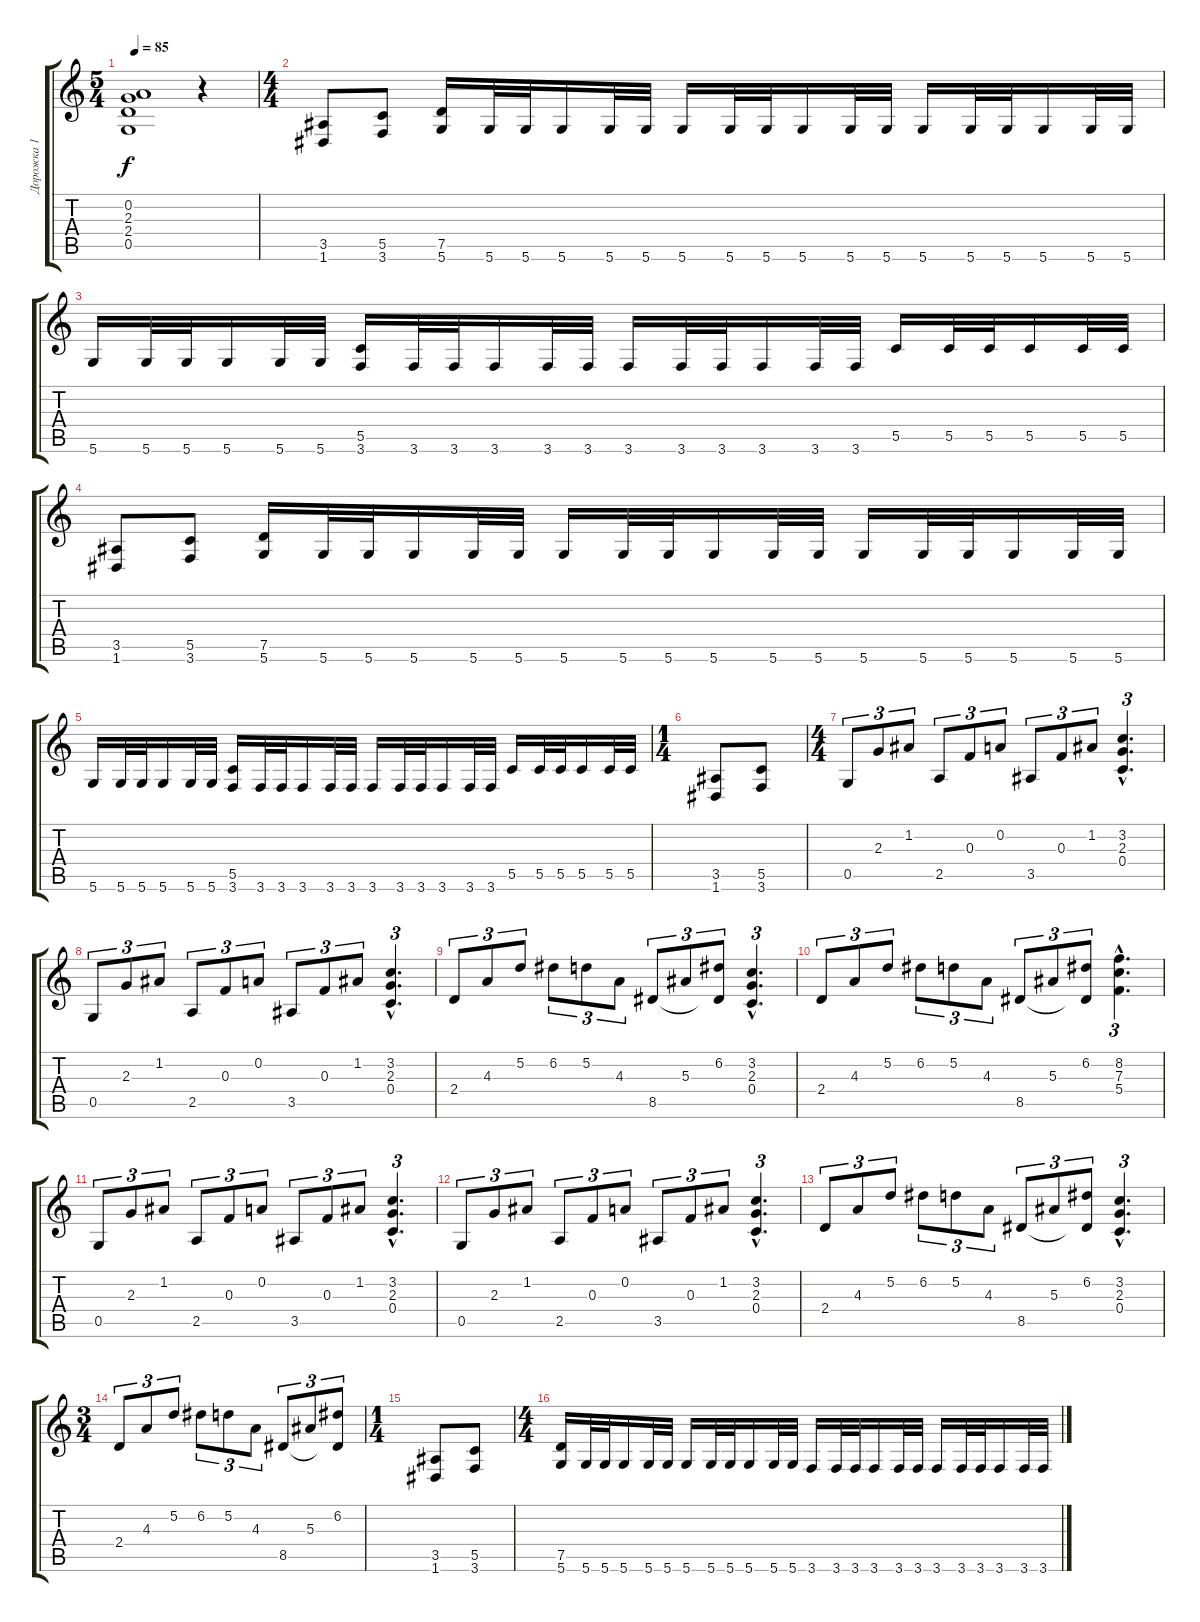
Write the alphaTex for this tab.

\track ("Дорожка 1" "Дорожка 1") {instrument distortionguitar}
\staff {score tabs}
\tuning (D4 A3 F3 C3 G2 D2) {hide}
\ts (5 4)
\tempo 85
\clef g2
\ks c
(0.2 2.3 2.4 0.5).1{dy f} r.4 |
\ts (4 4)
(3.5 1.6).8 (5.5 3.6).8 (7.5 5.6).16 5.6.32 5.6.32 5.6.16 5.6.32 5.6.32 5.6.16 5.6.32 5.6.32 5.6.16 5.6.32 5.6.32 5.6.16 5.6.32 5.6.32 5.6.16 5.6.32 5.6.32 |
5.6.16 5.6.32 5.6.32 5.6.16 5.6.32 5.6.32 (5.5 3.6).16 3.6.32 3.6.32 3.6.16 3.6.32 3.6.32 3.6.16 3.6.32 3.6.32 3.6.16 3.6.32 3.6.32 5.5.16 5.5.32 5.5.32 5.5.16 5.5.32 5.5.32 |
(3.5 1.6).8 (5.5 3.6).8 (7.5 5.6).16 5.6.32 5.6.32 5.6.16 5.6.32 5.6.32 5.6.16 5.6.32 5.6.32 5.6.16 5.6.32 5.6.32 5.6.16 5.6.32 5.6.32 5.6.16 5.6.32 5.6.32 |
5.6.16 5.6.32 5.6.32 5.6.16 5.6.32 5.6.32 (5.5 3.6).16 3.6.32 3.6.32 3.6.16 3.6.32 3.6.32 3.6.16 3.6.32 3.6.32 3.6.16 3.6.32 3.6.32 5.5.16 5.5.32 5.5.32 5.5.16 5.5.32 5.5.32 |
\ts (1 4)
(3.5 1.6).8 (5.5 3.6).8 |
\ts (4 4)
0.5.8{tu (3 2)} 2.3.8{tu (3 2)} 1.2.8{tu (3 2)} 2.5.8{tu (3 2)} 0.3.8{tu (3 2)} 0.2.8{tu (3 2)} 3.5.8{tu (3 2)} 0.3.8{tu (3 2)} 1.2.8{tu (3 2)} (3.2{hac} 2.3{hac} 0.4{hac}).4{d tu (3 2)} |
0.5.8{tu (3 2)} 2.3.8{tu (3 2)} 1.2.8{tu (3 2)} 2.5.8{tu (3 2)} 0.3.8{tu (3 2)} 0.2.8{tu (3 2)} 3.5.8{tu (3 2)} 0.3.8{tu (3 2)} 1.2.8{tu (3 2)} (3.2{hac} 2.3{hac} 0.4{hac}).4{d tu (3 2)} |
2.4.8{tu (3 2)} 4.3.8{tu (3 2)} 5.2.8{tu (3 2)} 6.2.8{tu (3 2)} 5.2.8{tu (3 2)} 4.3.8{tu (3 2)} 8.5.8{tu (3 2)} 5.3.8{tu (3 2)} (6.2 8.5{t}).8{tu (3 2)} (3.2{hac} 2.3{hac} 0.4{hac}).4{d tu (3 2)} |
2.4.8{tu (3 2)} 4.3.8{tu (3 2)} 5.2.8{tu (3 2)} 6.2.8{tu (3 2)} 5.2.8{tu (3 2)} 4.3.8{tu (3 2)} 8.5.8{tu (3 2)} 5.3.8{tu (3 2)} (6.2 8.5{t}).8{tu (3 2)} (8.2{hac} 7.3{hac} 5.4{hac}).4{d tu (3 2)} |
0.5.8{tu (3 2)} 2.3.8{tu (3 2)} 1.2.8{tu (3 2)} 2.5.8{tu (3 2)} 0.3.8{tu (3 2)} 0.2.8{tu (3 2)} 3.5.8{tu (3 2)} 0.3.8{tu (3 2)} 1.2.8{tu (3 2)} (3.2{hac} 2.3{hac} 0.4{hac}).4{d tu (3 2)} |
0.5.8{tu (3 2)} 2.3.8{tu (3 2)} 1.2.8{tu (3 2)} 2.5.8{tu (3 2)} 0.3.8{tu (3 2)} 0.2.8{tu (3 2)} 3.5.8{tu (3 2)} 0.3.8{tu (3 2)} 1.2.8{tu (3 2)} (3.2{hac} 2.3{hac} 0.4{hac}).4{d tu (3 2)} |
2.4.8{tu (3 2)} 4.3.8{tu (3 2)} 5.2.8{tu (3 2)} 6.2.8{tu (3 2)} 5.2.8{tu (3 2)} 4.3.8{tu (3 2)} 8.5.8{tu (3 2)} 5.3.8{tu (3 2)} (6.2 8.5{t}).8{tu (3 2)} (3.2{hac} 2.3{hac} 0.4{hac}).4{d tu (3 2)} |
\ts (3 4)
2.4.8{tu (3 2)} 4.3.8{tu (3 2)} 5.2.8{tu (3 2)} 6.2.8{tu (3 2)} 5.2.8{tu (3 2)} 4.3.8{tu (3 2)} 8.5.8{tu (3 2)} 5.3.8{tu (3 2)} (6.2 8.5{t}).8{tu (3 2)} |
\ts (1 4)
(3.5 1.6).8 (5.5 3.6).8 |
\ts (4 4)
(7.5 5.6).16 5.6.32 5.6.32 5.6.16 5.6.32 5.6.32 5.6.16 5.6.32 5.6.32 5.6.16 5.6.32 5.6.32 3.6.16 3.6.32 3.6.32 3.6.16 3.6.32 3.6.32 3.6.16 3.6.32 3.6.32 3.6.16 3.6.32 3.6.32
